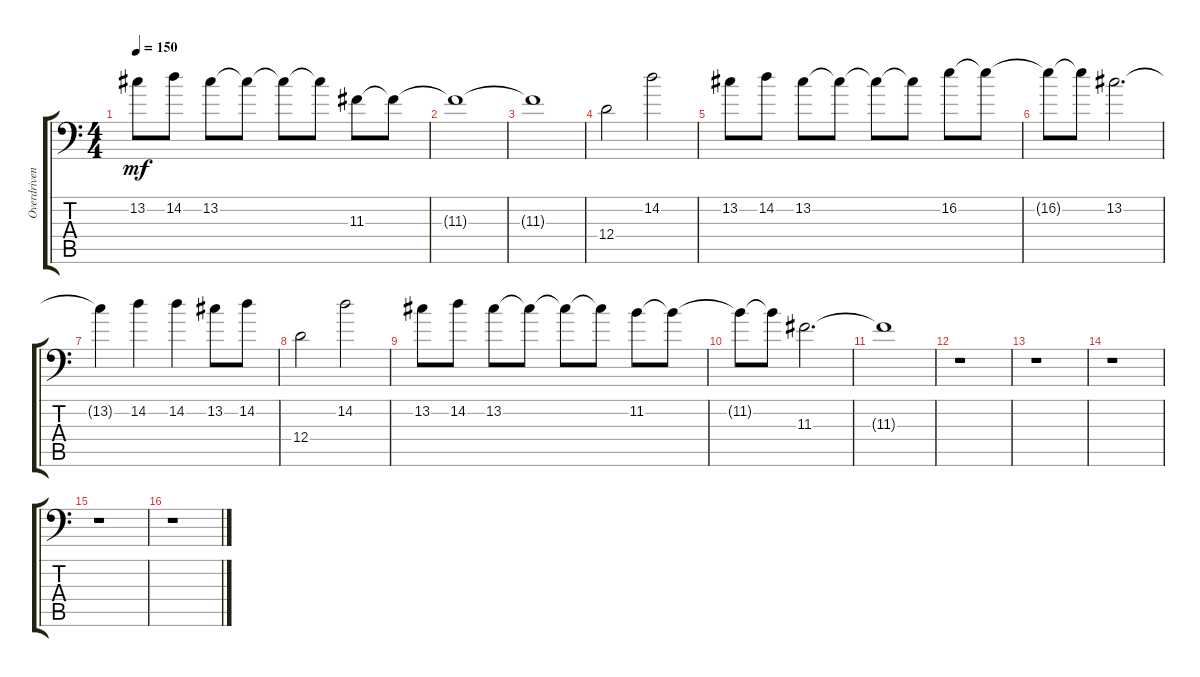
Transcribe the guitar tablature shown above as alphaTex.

\track ("Overdriven Guitar" "Overdriven") {instrument overdrivenguitar}
\staff {score tabs}
\tuning (E3 C3 G2 D2 A1 D1) {hide}
\ts (4 4)
\tempo 150
\clef f4
\ks c
13.2.8{dy mf} 14.2.8 13.2.8 13.2{t}.8 13.2{t}.8 13.2{t}.8 11.3.8 11.3{t}.8 |
11.3{t}.1 |
11.3{t}.1 |
12.4.2 14.2.2 |
13.2.8 14.2.8 13.2.8 13.2{t}.8 13.2{t}.8 13.2{t}.8 16.2.8 16.2{t}.8 |
16.2{t}.8 16.2{t}.8 13.2.2{d} |
13.2{t}.4 14.2.4 14.2.4 13.2.8 14.2.8 |
12.4.2 14.2.2 |
13.2.8 14.2.8 13.2.8 13.2{t}.8 13.2{t}.8 13.2{t}.8 11.2.8 11.2{t}.8 |
11.2{t}.8 11.2{t}.8 11.3.2{d} |
11.3{t}.1 |
r.1 |
r.1 |
r.1 |
r.1 |
r.1
